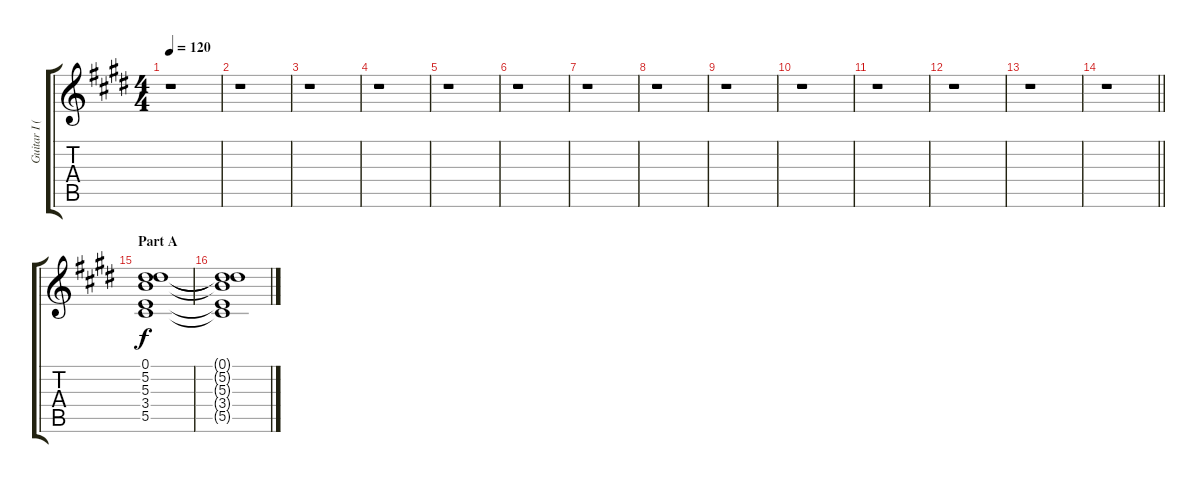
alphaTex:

\track ("Guitar I (Sugizo)" "Guitar I (") {instrument distortionguitar}
\staff {score tabs}
\tuning (Eb4 Bb3 Gb3 Db3 Ab2 Eb2) {hide}
\ts (4 4)
\tempo 120
\clef g2
\ks e
r.1{dy f} |
r.1 |
r.1 |
r.1 |
r.1 |
r.1 |
r.1 |
r.1 |
r.1 |
r.1 |
r.1 |
r.1 |
r.1 |
\barLineRight lightlight
r.1 |
\section ("" "Part A")
(0.1 5.2 5.3 3.4 5.5).1 |
(0.1{t} 5.2{t} 5.3{t} 3.4{t} 5.5{t}).1
